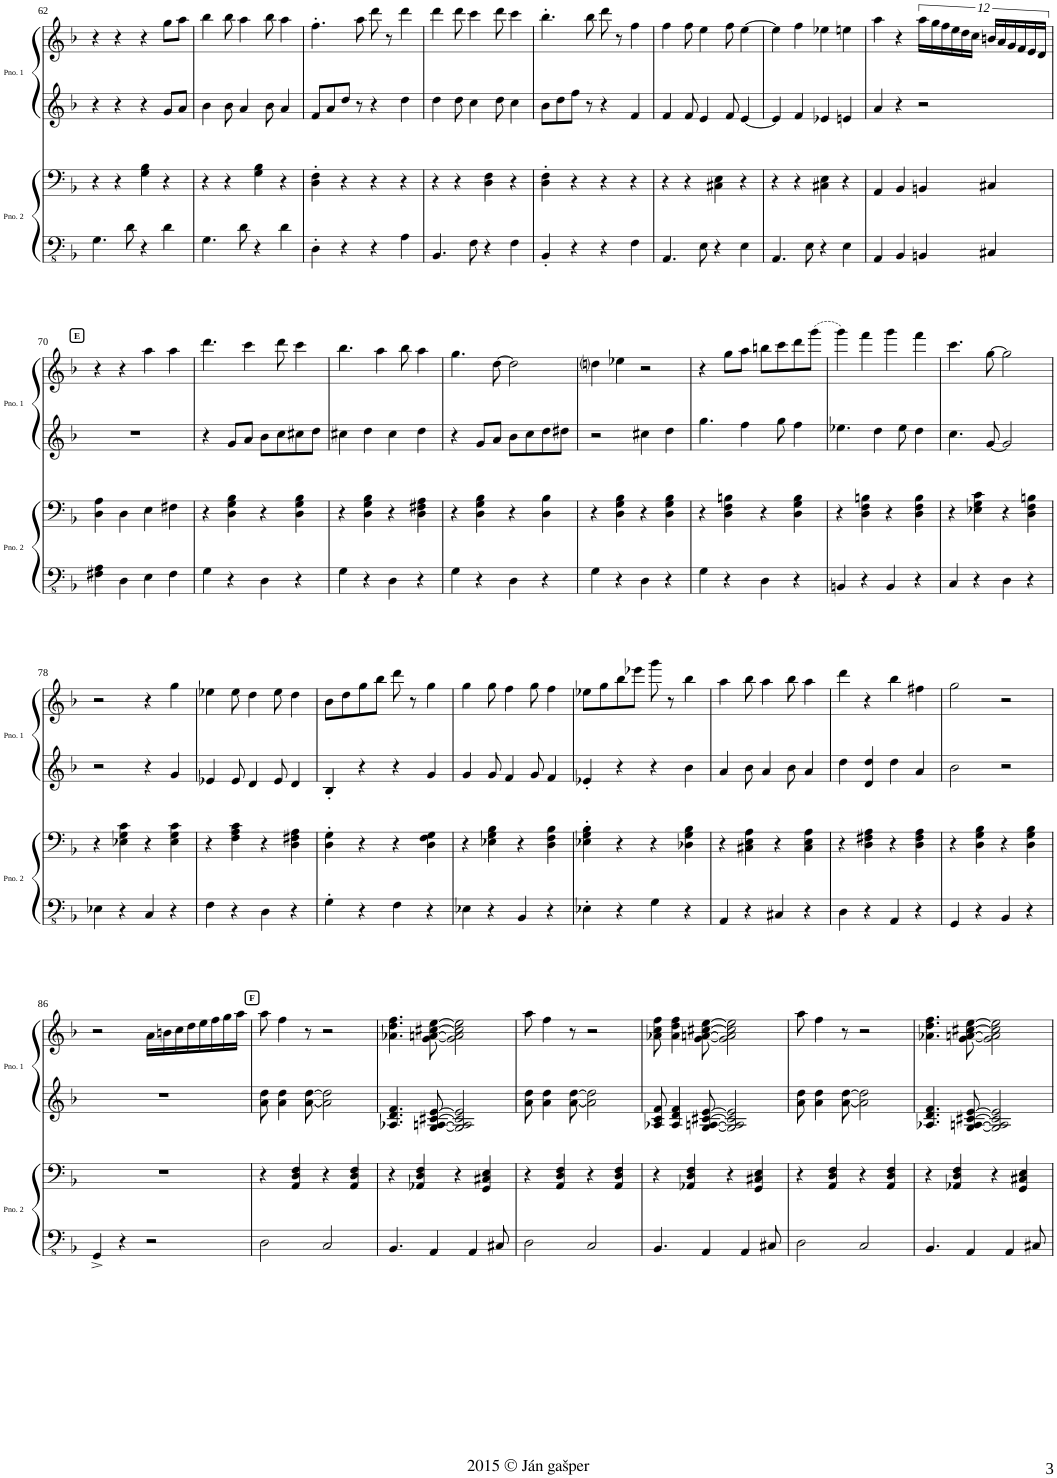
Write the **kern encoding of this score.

**kern	**kern	**kern	**kern
*part2	*part2	*part1	*part1
*staff4	*staff3	*staff2	*staff1
*I"Piano 2	*	*I"Piano 1	*
*I'Pno. 2	*	*I'Pno. 1	*
!!LO:PB:g=z
*clefFv4	*clefF4	*clefG2	*clefG2
*k[b-]	*k[b-]	*k[b-]	*k[b-]
*M4/4	*M4/4	*M4/4	*M4/4
*met(c)	*met(c)	*met(c)	*met(c)
=62	=62	=62	=62
4.GG\	4r	4r	4r
.	4r	4r	4r
8D\	.	.	.
4r	4G\ 4B-\	4r	4r
4D\	4r	8g/L	8gg\L
.	.	8a/J	8aa\J
=63	=63	=63	=63
4.GG\	4r	4b-\	4bb-\
.	4r	8b-\	8bb-\
8D\	.	4a/	4aa\
4r	4G\ 4B-\	.	.
.	.	8b-\	8bb-\
4D\	4r	4a/	4aa\
=64	=64	=64	=64
4DD'\	4D\' 4F\'	8f/L	4.ff'\
.	.	8a/	.
4r	4r	8dd/J	.
.	.	8r	8aa\
4r	4r	4r	8ddd\
.	.	.	8r
4AA\	4r	4dd\	4ddd\
=65	=65	=65	=65
4.BBB-/	4r	4dd\	4ddd\
.	4r	8dd\	8ddd\
8FF\	.	4cc\	4ccc\
4r	4D\ 4F\	.	.
.	.	8dd\	8ddd\
4FF\	4r	4cc\	4ccc\
=66	=66	=66	=66
4BBB-'/	4D\' 4F\'	8b-\L	4.bb-'\
.	.	8dd\	.
4r	4r	8ff\J	.
.	.	8r	8bb-\
4r	4r	4r	8ddd\
.	.	.	8r
4FF\	4r	4f/	4ff\
=67	=67	=67	=67
4.AAA/	4r	4f/	4ff\
.	4r	8f/	8ff\
8EE\	.	4e/	4ee\
4r	4C#X\ 4E\	.	.
.	.	8f/	8ff\
4EE\	4r	[4e/	[4ee\
=68	=68	=68	=68
4.AAA/	4r	4e/]	4ee\]
.	4r	4f/	4ff\
8EE\	.	.	.
4r	4C#X\ 4E\	4e-X/	4ee-X\
4EE\	4r	4en/	4een\
=69	=69	=69	=69
4AAA/	4AA/	4a/	4aa\
4BBB-/	4BB-/	4r	4r
4BBBn/	4BBn/	2r	24aa\LL
.	.	.	24gg\
.	.	.	24ff\
.	.	.	24ee\
.	.	.	24dd\
.	.	.	24cc\JJ
4CC#X/	4C#X/	.	24bn/LL
.	.	.	24a/
.	.	.	24g/
.	.	.	24f/
.	.	.	24e/
.	.	.	24d/JJ
!!LO:LB:g=z
!!LO:REH:place=s1:a:B:cj:fs=7.1:t=E
=70	=70	=70	=70
4FF#X\ 4AA\	4D\ 4A\	1r	4r
4DD\	4D\	.	4r
4EE\	4E\	.	4aa\
4FF#\	4F#X\	.	4aa\
=71	=71	=71	=71
4GG\	4r	4r	4.ddd\
4r	4D\ 4G\ 4B-\	8g/L	.
.	.	8a/J	4ccc\
4DD\	4r	8b-\L	.
.	.	8cc\	8ddd\
4r	4D\ 4G\ 4B-\	8cc#X\	4ccc\
.	.	8dd\J	.
=72	=72	=72	=72
4GG\	4r	4cc#X\	4.bb-\
4r	4D\ 4G\ 4B-\	4dd\	.
.	.	.	4aa\
4DD\	4r	4cc#\	.
.	.	.	8bb-\
4r	4D\ 4F#X\ 4A\	4dd\	4aa\
=73	=73	=73	=73
4GG\	4r	4r	4.gg\
4r	4D\ 4G\ 4B-\	8g/L	.
.	.	8a/J	[8dd\
4DD\	4r	8b-\L	2dd\]
.	.	8cc\	.
4r	4D\ 4B-\	8dd\	.
.	.	8dd#X\J	.
=74	=74	=74	=74
4GG\	4r	2r	4ddni\
4r	4D\ 4G\ 4B-\	.	4ee-X\
4DD\	4r	4cc#X\	2r
4r	4D\ 4G\ 4B-\	4dd\	.
=75	=75	=75	=75
4GG\	4r	4.gg\	4r
4r	4D\ 4F\ 4Bn\	.	8gg\L
.	.	4ff\	8aa\J
4DD\	4r	.	8bbn\L
.	.	8gg\	8ccc\
4r	4D\ 4G\ 4B\	4ff\	8ddd\
.	.	.	(8ggg\J
=76	=76	=76	=76
4BBBn/	4r	4.ee-X\	4ggg\)
4r	4D\ 4F\ 4Bn\	.	4fff\
.	.	4dd\	.
4BBB/	4r	.	4ggg\
.	.	8ee-\	.
4r	4D\ 4F\ 4B\	4dd\	4fff\
=77	=77	=77	=77
4CC/	4r	4.cc\	4.ccc\
4r	4E-X\ 4G\ 4c\	.	.
.	.	[8g/	[8gg\
4DD\	4r	2g/]	2gg\]
4r	4D\ 4F\ 4Bn\	.	.
!!LO:LB:g=z
=78	=78	=78	=78
4EE-X\	4r	2r	2r
4r	4E-X\ 4G\ 4c\	.	.
4CC/	4r	4r	4r
4r	4E-\ 4G\ 4c\	4g/	4gg\
=79	=79	=79	=79
4FF\	4r	4e-X/	4ee-X\
4r	4F\ 4A\ 4c\	8e-/	8ee-\
.	.	4d/	4dd\
4DD\	4r	.	.
.	.	8e-/	8ee-\
4r	4D\ 4F#X\ 4A\	4d/	4dd\
=80	=80	=80	=80
4GG'\	4D\' 4G\'	4B-'/	8b-\L
.	.	.	8dd\
4r	4r	4r	8gg\
.	.	.	8bb-\J
4FF\	4r	4r	8ddd\
.	.	.	8r
4r	4D\ 4F\ 4G\	4g/	4gg\
=81	=81	=81	=81
4EE-X\	4r	4g/	4gg\
4r	4E-X\ 4G\ 4B-\	8g/	8gg\
.	.	4f/	4ff\
4BBB-/	4r	.	.
.	.	8g/	8gg\
4r	4D\ 4F\ 4B-\	4f/	4ff\
=82	=82	=82	=82
4EE-X'\	4E-X\' 4G\' 4B-\'	4e-X'/	8ee-X\L
.	.	.	8gg\
4r	4r	4r	8bb-\
.	.	.	8eee-X\J
4GG\	4r	4r	8ggg\
.	.	.	8r
4r	4D-X\ 4G\ 4B-\	4b-\	4bb-\
=83	=83	=83	=83
4AAA/	4r	4a/	4aa\
4r	4C#X\ 4E\ 4A\	8b-\	8bb-\
.	.	4a/	4aa\
4CC#X/	4r	.	.
.	.	8b-\	8bb-\
4r	4C#\ 4E\ 4A\	4a/	4aa\
=84	=84	=84	=84
4DD\	4r	4dd\	4ddd\
4r	4D\ 4F#X\ 4A\	4d/ 4dd/	4r
4AAA/	4r	4dd\	4bb-\
4r	4D\ 4F#\ 4A\	4a/	4ff#X\
=85	=85	=85	=85
4GGG/	4r	2b-\	2gg\
4r	4D\ 4G\ 4B-\	.	.
4BBB-/	4r	2r	2r
4r	4D\ 4G\ 4B-\	.	.
!!LO:LB:g=z
=86	=86	=86	=86
4GGG^/	1r	1r	2r
4r	.	.	.
2r	.	.	16a\LL
.	.	.	16bn\
.	.	.	16cc\
.	.	.	16dd\
.	.	.	16ee\
.	.	.	16ff\
.	.	.	16gg\
.	.	.	16aa\JJ
!!LO:REH:place=s1:a:B:cj:fs=7.1:t=F
=87	=87	=87	=87
2DD\	4r	8a\ 8dd\	8aa\
.	.	4a\ 4dd\	4ff\
.	4AA/ 4D/ 4F/	.	.
.	.	[8a\ [8dd\	8r
2CC/	4r	2a\] 2dd\]	2r
.	4AA/ 4D/ 4F/	.	.
=88	=88	=88	=88
4.BBB-/	4r	4.A-X/ 4.d/ 4.f/	4.a-X\ 4.dd\ 4.ff\
.	4AA-X/ 4D/ 4F/	.	.
4AAA/	.	[8G/ [8An/ [8c#X/ [8e/	[8g\ [8an\ [8cc#X\ [8ee\
.	4r	2G/] 2A/] 2c#/] 2e/]	2g\] 2a\] 2cc#\] 2ee\]
4AAA/	.	.	.
.	4GG/ 4C#X/ 4E/	.	.
8CC#X/	.	.	.
=89	=89	=89	=89
2DD\	4r	8a\ 8dd\	8aa\
.	.	4a\ 4dd\	4ff\
.	4AA/ 4D/ 4F/	.	.
.	.	[8a\ [8dd\	8r
2CC/	4r	2a\] 2dd\]	2r
.	4AA/ 4D/ 4F/	.	.
=90	=90	=90	=90
4.BBB-/	4r	8A-X/ 8c/ 8f/	8a-X\ 8cc\ 8ff\
.	.	4A-/ 4d/ 4f/	4a-\ 4dd\ 4ff\
.	4AA-X/ 4D/ 4F/	.	.
4AAA/	.	[8G/ [8An/ [8c#X/ [8e/	[8g\ [8an\ [8cc#X\ [8ee\
.	4r	2G/] 2A/] 2c#/] 2e/]	2g\] 2a\] 2cc#\] 2ee\]
4AAA/	.	.	.
.	4GG/ 4C#X/ 4E/	.	.
8CC#X/	.	.	.
=91	=91	=91	=91
2DD\	4r	8a\ 8dd\	8aa\
.	.	4a\ 4dd\	4ff\
.	4AA/ 4D/ 4F/	.	.
.	.	[8a\ [8dd\	8r
2CC/	4r	2a\] 2dd\]	2r
.	4AA/ 4D/ 4F/	.	.
=92	=92	=92	=92
4.BBB-/	4r	4.A-X/ 4.d/ 4.f/	4.a-X\ 4.dd\ 4.ff\
.	4AA-X/ 4D/ 4F/	.	.
4AAA/	.	[8G/ [8An/ [8c#X/ [8e/	[8g\ [8an\ [8cc#X\ [8ee\
.	4r	2G/] 2A/] 2c#/] 2e/]	2g\] 2a\] 2cc#\] 2ee\]
4AAA/	.	.	.
.	4GG/ 4C#X/ 4E/	.	.
8CC#X/	.	.	.
=	=	=	=
*-	*-	*-	*-
